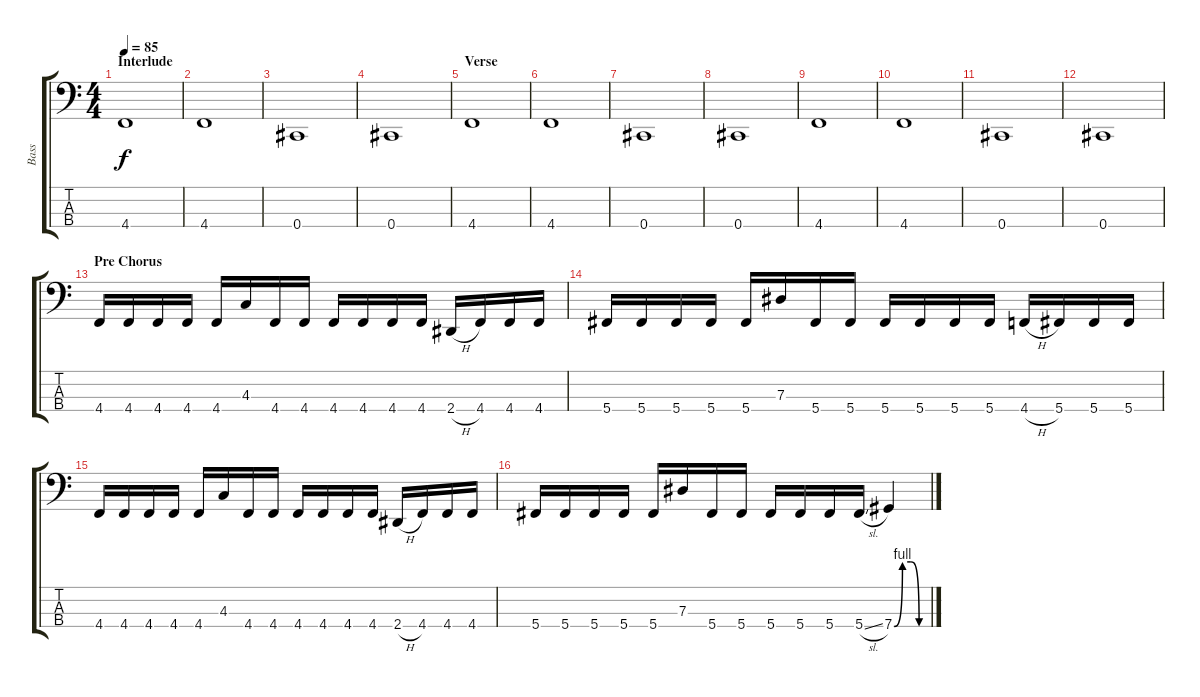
\track ("Bass" "Bass") {instrument electricbassfinger}
\staff {score tabs}
\tuning (Gb2 Db2 Ab1 Db1) {hide}
\ts (4 4)
\section ("" "Interlude")
\tempo 85
\clef f4
\ks c
4.4.1{dy f} |
4.4.1 |
0.4.1 |
0.4.1 |
\section ("" "Verse")
4.4.1 |
4.4.1 |
0.4.1 |
0.4.1 |
4.4.1 |
4.4.1 |
0.4.1 |
0.4.1 |
\section ("" "Pre Chorus")
4.4.16 4.4.16 4.4.16 4.4.16 4.4.16 4.3.16 4.4.16 4.4.16 4.4.16 4.4.16 4.4.16 4.4.16 2.4{h}.16 4.4.16 4.4.16 4.4.16 |
5.4.16 5.4.16 5.4.16 5.4.16 5.4.16 7.3.16 5.4.16 5.4.16 5.4.16 5.4.16 5.4.16 5.4.16 4.4{h}.16 5.4.16 5.4.16 5.4.16 |
4.4.16 4.4.16 4.4.16 4.4.16 4.4.16 4.3.16 4.4.16 4.4.16 4.4.16 4.4.16 4.4.16 4.4.16 2.4{h}.16 4.4.16 4.4.16 4.4.16 |
5.4.16 5.4.16 5.4.16 5.4.16 5.4.16 7.3.16 5.4.16 5.4.16 5.4.16 5.4.16 5.4.16 5.4{sl}.16 7.4{be (custom 0 0 15 4 30 4 45 0 60 0)}.4
